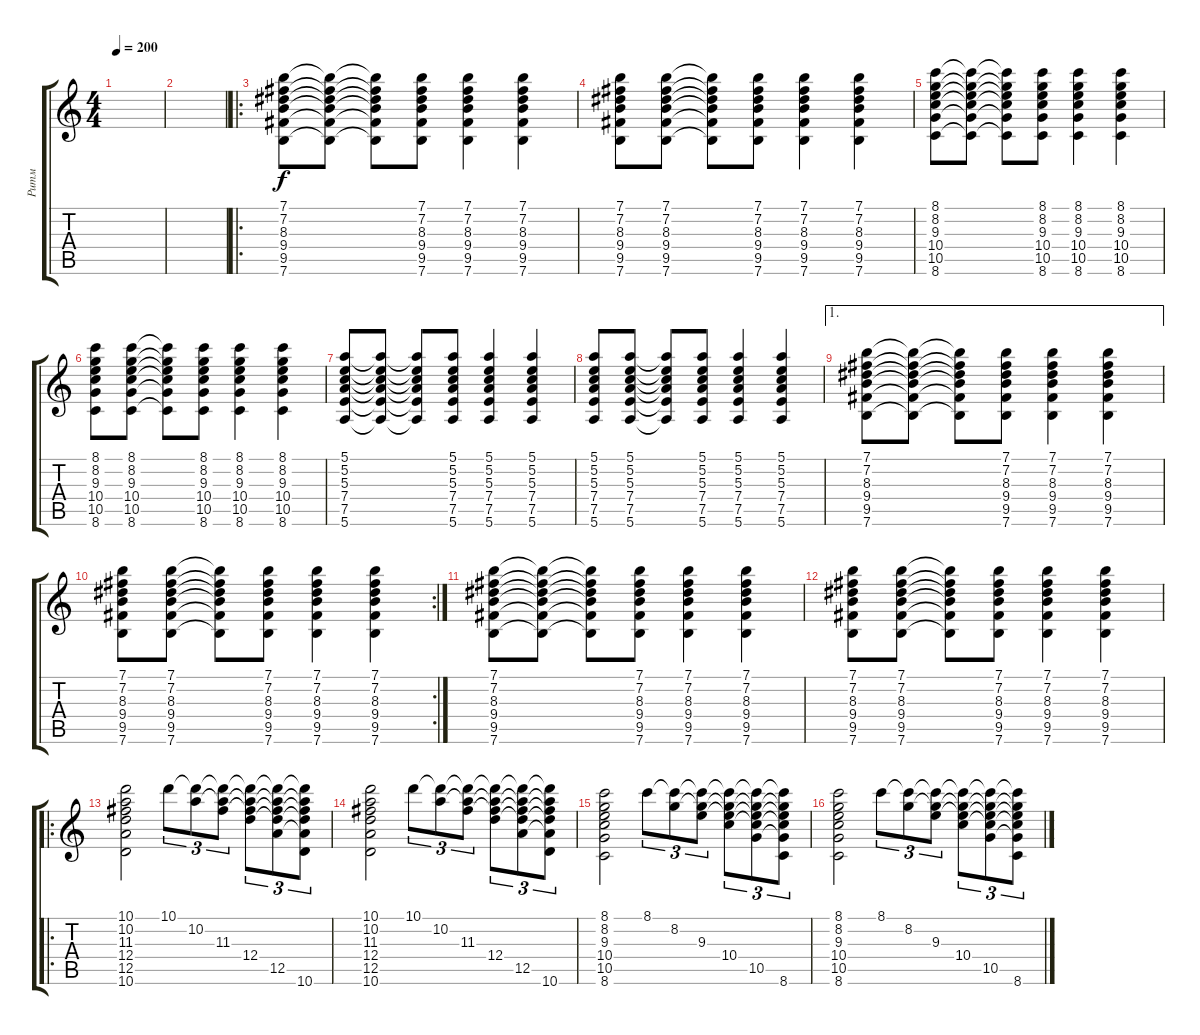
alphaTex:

\track ("Ритм" "Ритм") {instrument acousticguitarsteel}
\staff {score tabs}
\tuning (E4 B3 G3 D3 A2 E2) {hide}
\ts (4 4)
\tempo 200
\clef g2
\ks c
|
|
\ro
(7.1 7.2 8.3 9.4 9.5 7.6).8 (7.1{t} 7.2{t} 8.3{t} 9.4{t} 9.5{t} 7.6{t}).8 (7.1{t} 7.2{t} 8.3{t} 9.4{t} 9.5{t} 7.6{t}).8 (7.1 7.2 8.3 9.4 9.5 7.6).8 (7.1 7.2 8.3 9.4 9.5 7.6).4 (7.1 7.2 8.3 9.4 9.5 7.6).4 |
(7.1 7.2 8.3 9.4 9.5 7.6).8 (7.1 7.2 8.3 9.4 9.5 7.6).8 (7.1{t} 7.2{t} 8.3{t} 9.4{t} 9.5{t} 7.6{t}).8 (7.1 7.2 8.3 9.4 9.5 7.6).8 (7.1 7.2 8.3 9.4 9.5 7.6).4 (7.1 7.2 8.3 9.4 9.5 7.6).4 |
(8.1 8.2 9.3 10.4 10.5 8.6).8 (8.1{t} 8.2{t} 9.3{t} 10.4{t} 10.5{t} 8.6{t}).8 (8.1{t} 8.2{t} 9.3{t} 10.4{t} 10.5{t} 8.6{t}).8 (8.1 8.2 9.3 10.4 10.5 8.6).8 (8.1 8.2 9.3 10.4 10.5 8.6).4 (8.1 8.2 9.3 10.4 10.5 8.6).4 |
(8.1 8.2 9.3 10.4 10.5 8.6).8 (8.1 8.2 9.3 10.4 10.5 8.6).8 (8.1{t} 8.2{t} 9.3{t} 10.4{t} 10.5{t} 8.6{t}).8 (8.1 8.2 9.3 10.4 10.5 8.6).8 (8.1 8.2 9.3 10.4 10.5 8.6).4 (8.1 8.2 9.3 10.4 10.5 8.6).4 |
(5.1 5.2 5.3 7.4 7.5 5.6).8 (5.1{t} 5.2{t} 5.3{t} 7.4{t} 7.5{t} 5.6{t}).8 (5.1{t} 5.2{t} 5.3{t} 7.4{t} 7.5{t} 5.6{t}).8 (5.1 5.2 5.3 7.4 7.5 5.6).8 (5.1 5.2 5.3 7.4 7.5 5.6).4 (5.1 5.2 5.3 7.4 7.5 5.6).4 |
(5.1 5.2 5.3 7.4 7.5 5.6).8 (5.1 5.2 5.3 7.4 7.5 5.6).8 (5.1{t} 5.2{t} 5.3{t} 7.4{t} 7.5{t} 5.6{t}).8 (5.1 5.2 5.3 7.4 7.5 5.6).8 (5.1 5.2 5.3 7.4 7.5 5.6).4 (5.1 5.2 5.3 7.4 7.5 5.6).4 |
\ae 1
(7.1 7.2 8.3 9.4 9.5 7.6).8 (7.1{t} 7.2{t} 8.3{t} 9.4{t} 9.5{t} 7.6{t}).8 (7.1{t} 7.2{t} 8.3{t} 9.4{t} 9.5{t} 7.6{t}).8 (7.1 7.2 8.3 9.4 9.5 7.6).8 (7.1 7.2 8.3 9.4 9.5 7.6).4 (7.1 7.2 8.3 9.4 9.5 7.6).4 |
\rc 2
(7.1 7.2 8.3 9.4 9.5 7.6).8 (7.1 7.2 8.3 9.4 9.5 7.6).8 (7.1{t} 7.2{t} 8.3{t} 9.4{t} 9.5{t} 7.6{t}).8 (7.1 7.2 8.3 9.4 9.5 7.6).8 (7.1 7.2 8.3 9.4 9.5 7.6).4 (7.1 7.2 8.3 9.4 9.5 7.6).4 |
(7.1 7.2 8.3 9.4 9.5 7.6).8 (7.1{t} 7.2{t} 8.3{t} 9.4{t} 9.5{t} 7.6{t}).8 (7.1{t} 7.2{t} 8.3{t} 9.4{t} 9.5{t} 7.6{t}).8 (7.1 7.2 8.3 9.4 9.5 7.6).8 (7.1 7.2 8.3 9.4 9.5 7.6).4 (7.1 7.2 8.3 9.4 9.5 7.6).4 |
(7.1 7.2 8.3 9.4 9.5 7.6).8 (7.1 7.2 8.3 9.4 9.5 7.6).8 (7.1{t} 7.2{t} 8.3{t} 9.4{t} 9.5{t} 7.6{t}).8 (7.1 7.2 8.3 9.4 9.5 7.6).8 (7.1 7.2 8.3 9.4 9.5 7.6).4 (7.1 7.2 8.3 9.4 9.5 7.6).4 |
\ro
(10.1 10.2 11.3 12.4 12.5 10.6).2 10.1.8{tu (3 2)} (10.1{t} 10.2).8{tu (3 2)} (10.1{t} 10.2{t} 11.3).8{tu (3 2)} (10.1{t} 10.2{t} 11.3{t} 12.4).8{tu (3 2)} (10.1{t} 10.2{t} 11.3{t} 12.4{t} 12.5).8{tu (3 2)} (10.1{t} 10.2{t} 11.3{t} 12.4{t} 12.5{t} 10.6).8{tu (3 2)} |
(10.1 10.2 11.3 12.4 12.5 10.6).2 10.1.8{tu (3 2)} (10.1{t} 10.2).8{tu (3 2)} (10.1{t} 10.2{t} 11.3).8{tu (3 2)} (10.1{t} 10.2{t} 11.3{t} 12.4).8{tu (3 2)} (10.1{t} 10.2{t} 11.3{t} 12.4{t} 12.5).8{tu (3 2)} (10.1{t} 10.2{t} 11.3{t} 12.4{t} 12.5{t} 10.6).8{tu (3 2)} |
(8.1 8.2 9.3 10.4 10.5 8.6).2 8.1.8{tu (3 2)} (8.1{t} 8.2).8{tu (3 2)} (8.1{t} 8.2{t} 9.3).8{tu (3 2)} (8.1{t} 8.2{t} 9.3{t} 10.4).8{tu (3 2)} (8.1{t} 8.2{t} 9.3{t} 10.4{t} 10.5).8{tu (3 2)} (8.1{t} 8.2{t} 9.3{t} 10.4{t} 10.5{t} 8.6).8{tu (3 2)} |
(8.1 8.2 9.3 10.4 10.5 8.6).2 8.1.8{tu (3 2)} (8.1{t} 8.2).8{tu (3 2)} (8.1{t} 8.2{t} 9.3).8{tu (3 2)} (8.1{t} 8.2{t} 9.3{t} 10.4).8{tu (3 2)} (8.1{t} 8.2{t} 9.3{t} 10.4{t} 10.5).8{tu (3 2)} (8.1{t} 8.2{t} 9.3{t} 10.4{t} 10.5{t} 8.6).8{tu (3 2)}
